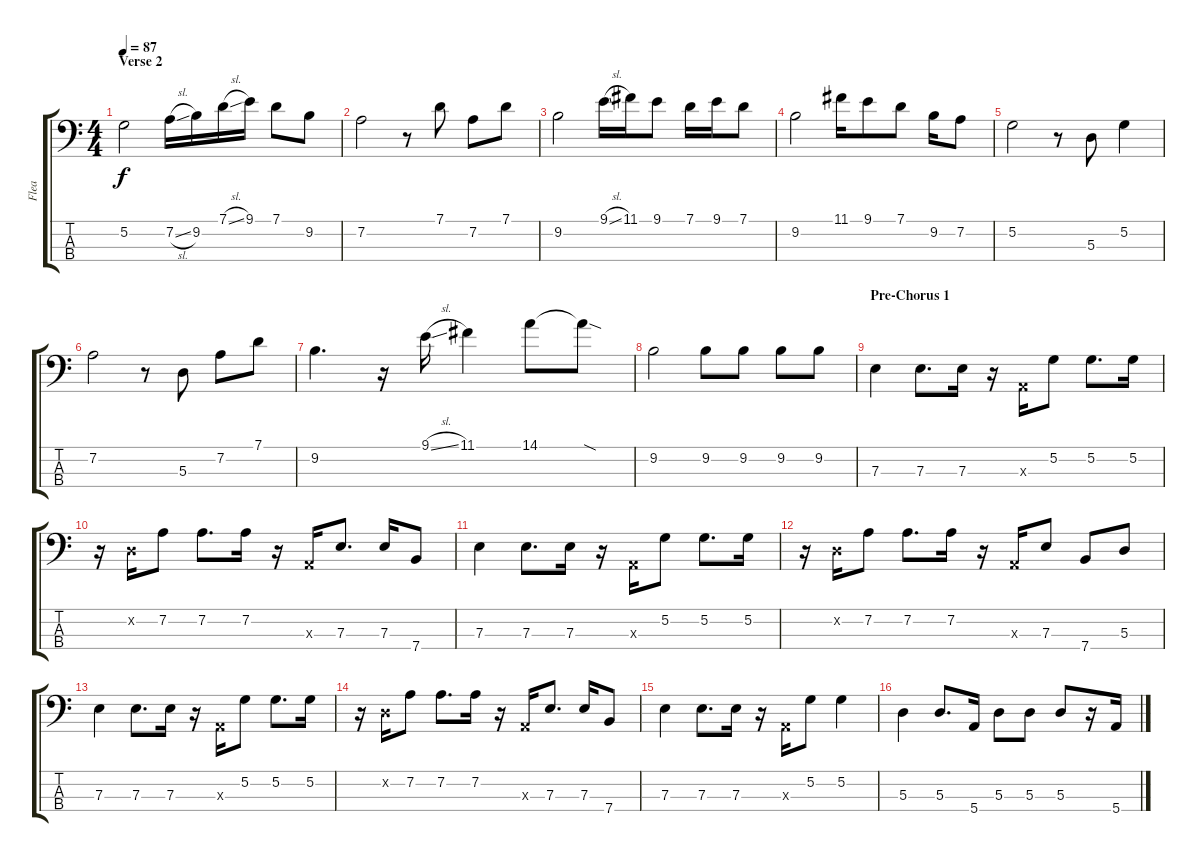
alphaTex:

\track ("Flea" "Flea") {instrument electricbassfinger}
\staff {score tabs}
\tuning (G2 D2 A1 E1) {hide}
\ts (4 4)
\section ("" "Verse 2")
\tempo 87
\clef f4
\ks c
5.2.2{dy f} 7.2{sl}.16 9.2.16 7.1{sl}.16 9.1.16 7.1.8 9.2.8 |
7.2.2 r.8 7.1.8 7.2.8 7.1.8 |
9.2.2 9.1{sl}.16 11.1.16 9.1.8 7.1.16 9.1.16 7.1.8 |
9.2.2 11.1.16 9.1.8 7.1.8 9.2.16 7.2.8 |
5.2.2 r.8 5.3.8 5.2.4 |
7.2.2 r.8 5.3.8 7.2.8 7.1.8 |
9.2.4{d} r.16 9.1{sl}.16 11.1.4 14.1.8 14.1{sod t}.8 |
9.2.2 9.2.8 9.2.8 9.2.8 9.2.8 |
\section ("" "Pre-Chorus 1")
7.3.4 7.3.8{d} 7.3.16 r.16 0.3{x}.16 5.2.8 5.2.8{d} 5.2.16 |
r.16 0.2{x}.16 7.2.8 7.2.8{d} 7.2.16 r.16 0.3{x}.16 7.3.8{d} 7.3.16 7.4.8 |
7.3.4 7.3.8{d} 7.3.16 r.16 0.3{x}.16 5.2.8 5.2.8{d} 5.2.16 |
r.16 0.2{x}.16 7.2.8 7.2.8{d} 7.2.16 r.16 0.3{x}.16 7.3.8 7.4.8 5.3.8 |
7.3.4 7.3.8{d} 7.3.16 r.16 0.3{x}.16 5.2.8 5.2.8{d} 5.2.16 |
r.16 0.2{x}.16 7.2.8 7.2.8{d} 7.2.16 r.16 0.3{x}.16 7.3.8{d} 7.3.16 7.4.8 |
7.3.4 7.3.8{d} 7.3.16 r.16 0.3{x}.16 5.2.8 5.2.4 |
5.3.4 5.3.8{d} 5.4.16 5.3.8 5.3.8 5.3.8 r.16 5.4.16
